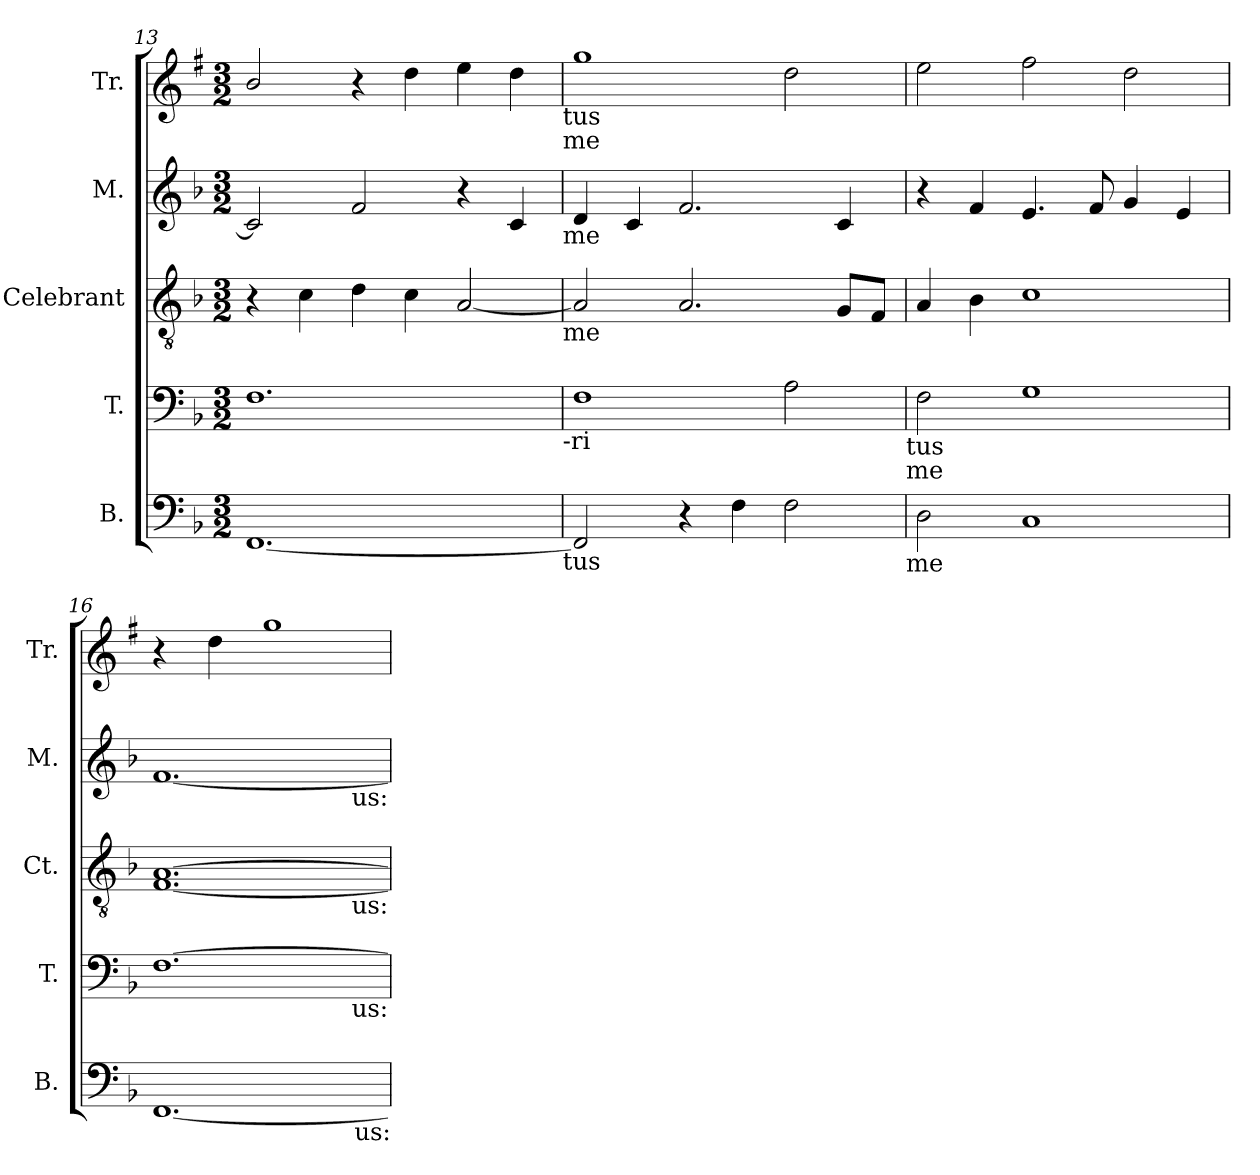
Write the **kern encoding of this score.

**kern	**kern	**kern	**kern	**kern
*part5	*part4	*part3	*part2	*part1
*staff5	*staff4	*staff3	*staff2	*staff1
*I"B.	*I"T.	*I"Celebrant	*I"M.	*I"Tr.
*I'B.	*I'T.	*I'Ct.	*I'M.	*I'Tr.
!!LO:PB:g=z
*clefF4	*clefF4	*clefGv2	*clefG2	*clefG2
*	*	*	*	*ITrd1c2
*k[b-]	*k[b-]	*k[b-]	*k[b-]	*k[b-]
*F:	*F:	*F:	*F:	*F:
*M3/2	*M3/2	*M3/2	*M3/2	*M3/2
=13	=13	=13	=13	=13
[<1.FF	1.F	4r	2c/]	2a/
.	.	4c\	.	.
.	.	4d\	2f/	4r
.	.	4c\	.	4cc\
.	.	[<2A/	4r	4dd\
.	.	.	4c/	4cc\
!	!	!	!	!LO:TX:b:t=tus
!	!	!	!	!LO:TX:b:t=me
!	!	!	!LO:TX:b:t=me	!
!	!	!LO:TX:b:t=me	!	!
!	!LO:TX:b:t=-ri	!	!	!
!LO:TX:b:t=tus	!	!	!	!
=14	=14	=14	=14	=14
2FF/]	1F	2A/]	4d/	1ff
.	.	.	4c/	.
4r	.	2.A/	2.f/	.
4F\	.	.	.	.
2F\	2A\	.	.	2cc\
.	.	8G/L	4c/	.
.	.	8F/J	.	.
!	!LO:TX:b:t=tus	!	!	!
!	!LO:TX:b:t=me	!	!	!
!LO:TX:b:t=me	!	!	!	!
=15	=15	=15	=15	=15
2D\	2F\	4A/	4r	2dd\
.	.	4B-\	4f/	.
1C	1G	1c	4.e/	2ee\
.	.	.	8f/	.
.	.	.	4g/	2cc\
.	.	.	4e/	.
=16	=16	=16	=16	=16
[<1.FF	[>1.F	[<1.F [>1.A	[<1.f	4r
.	.	.	.	4cc\
.	.	.	.	1ff
!	!	!	!LO:TX:b:t=us&colon;	!
!	!	!LO:TX:b:t=us&colon;	!	!
!	!LO:TX:b:t=us&colon;	!	!	!
!LO:TX:b:t=us&colon;	!	!	!	!
=	=	=	=	=
*-	*-	*-	*-	*-
